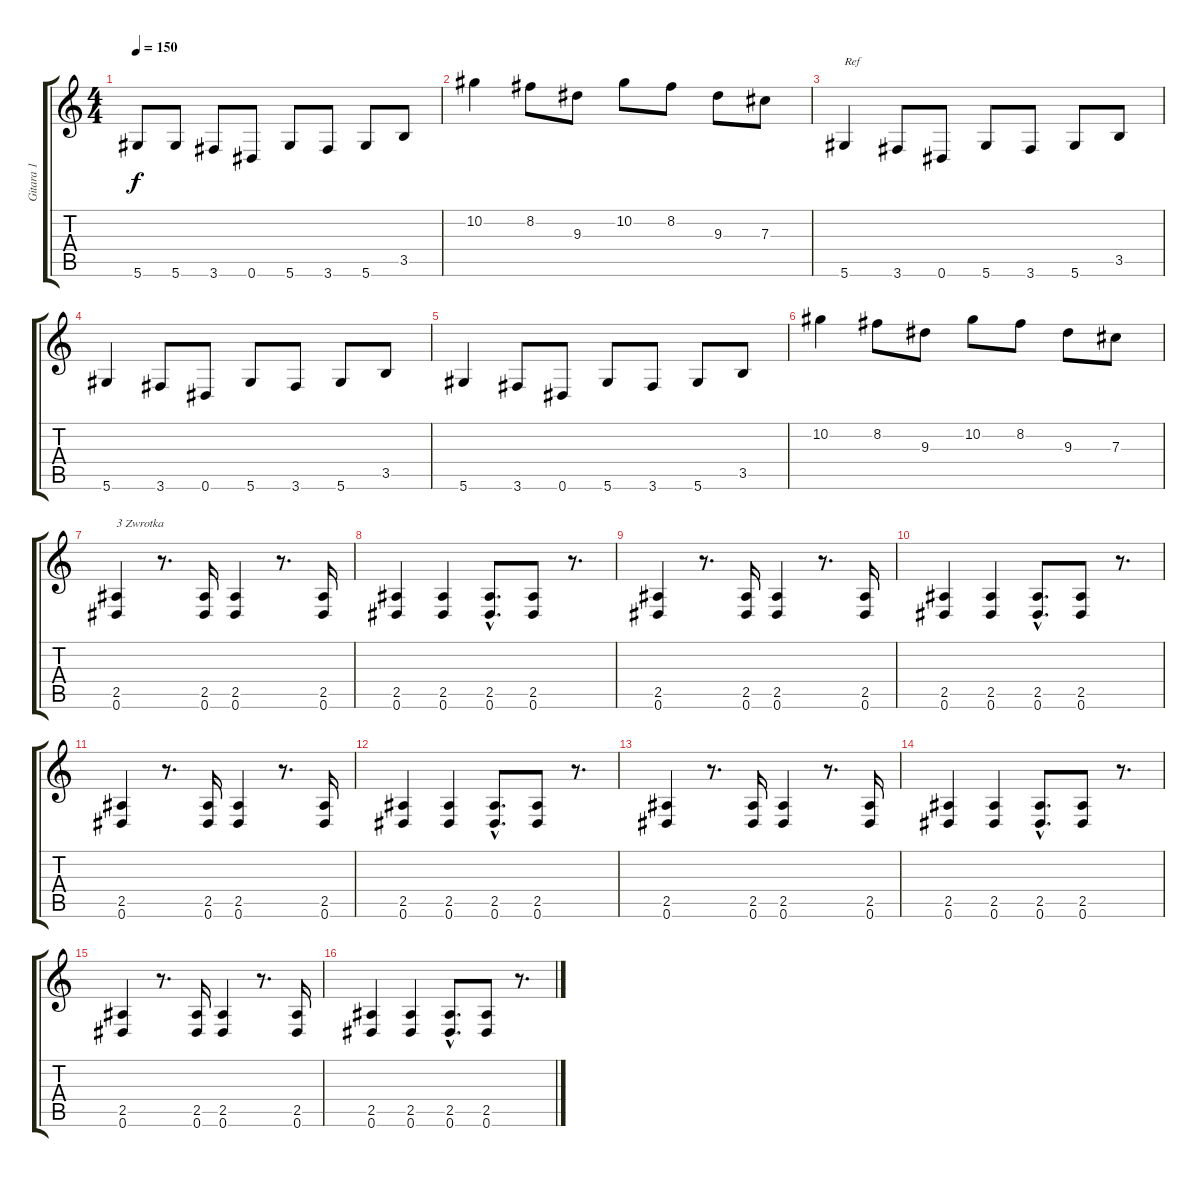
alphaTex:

\track ("Gitara 1" "Gitara 1") {instrument distortionguitar}
\staff {score tabs}
\tuning (Eb4 Bb3 Gb3 Db3 Ab2 Eb2) {hide}
\ts (4 4)
\tempo 150
\clef g2
\ks c
5.6.8{txt " " dy f} 5.6.8 3.6.8 0.6.8 5.6.8 3.6.8 5.6.8 3.5.8 |
10.2.4 8.2.8 9.3.8 10.2.8 8.2.8 9.3.8 7.3.8 |
5.6.4{txt "Ref"} 3.6.8 0.6.8 5.6.8 3.6.8 5.6.8 3.5.8 |
5.6.4 3.6.8 0.6.8 5.6.8 3.6.8 5.6.8 3.5.8 |
5.6.4 3.6.8 0.6.8 5.6.8 3.6.8 5.6.8 3.5.8 |
10.2.4 8.2.8 9.3.8 10.2.8 8.2.8 9.3.8 7.3.8 |
(2.5 0.6).4{txt "3 Zwrotka"} r.8{d} (2.5 0.6).16 (2.5 0.6).4 r.8{d} (2.5 0.6).16 |
(2.5 0.6).4 (2.5 0.6).4 (2.5{hac} 0.6{hac}).8{d} (2.5 0.6).8 r.8{d} |
(2.5 0.6).4 r.8{d} (2.5 0.6).16 (2.5 0.6).4 r.8{d} (2.5 0.6).16 |
(2.5 0.6).4 (2.5 0.6).4 (2.5{hac} 0.6{hac}).8{d} (2.5 0.6).8 r.8{d} |
(2.5 0.6).4 r.8{d} (2.5 0.6).16 (2.5 0.6).4 r.8{d} (2.5 0.6).16 |
(2.5 0.6).4 (2.5 0.6).4 (2.5{hac} 0.6{hac}).8{d} (2.5 0.6).8 r.8{d} |
(2.5 0.6).4 r.8{d} (2.5 0.6).16 (2.5 0.6).4 r.8{d} (2.5 0.6).16 |
(2.5 0.6).4 (2.5 0.6).4 (2.5{hac} 0.6{hac}).8{d} (2.5 0.6).8 r.8{d} |
(2.5 0.6).4 r.8{d} (2.5 0.6).16 (2.5 0.6).4 r.8{d} (2.5 0.6).16 |
(2.5 0.6).4 (2.5 0.6).4 (2.5{hac} 0.6{hac}).8{d} (2.5 0.6).8 r.8{d}
